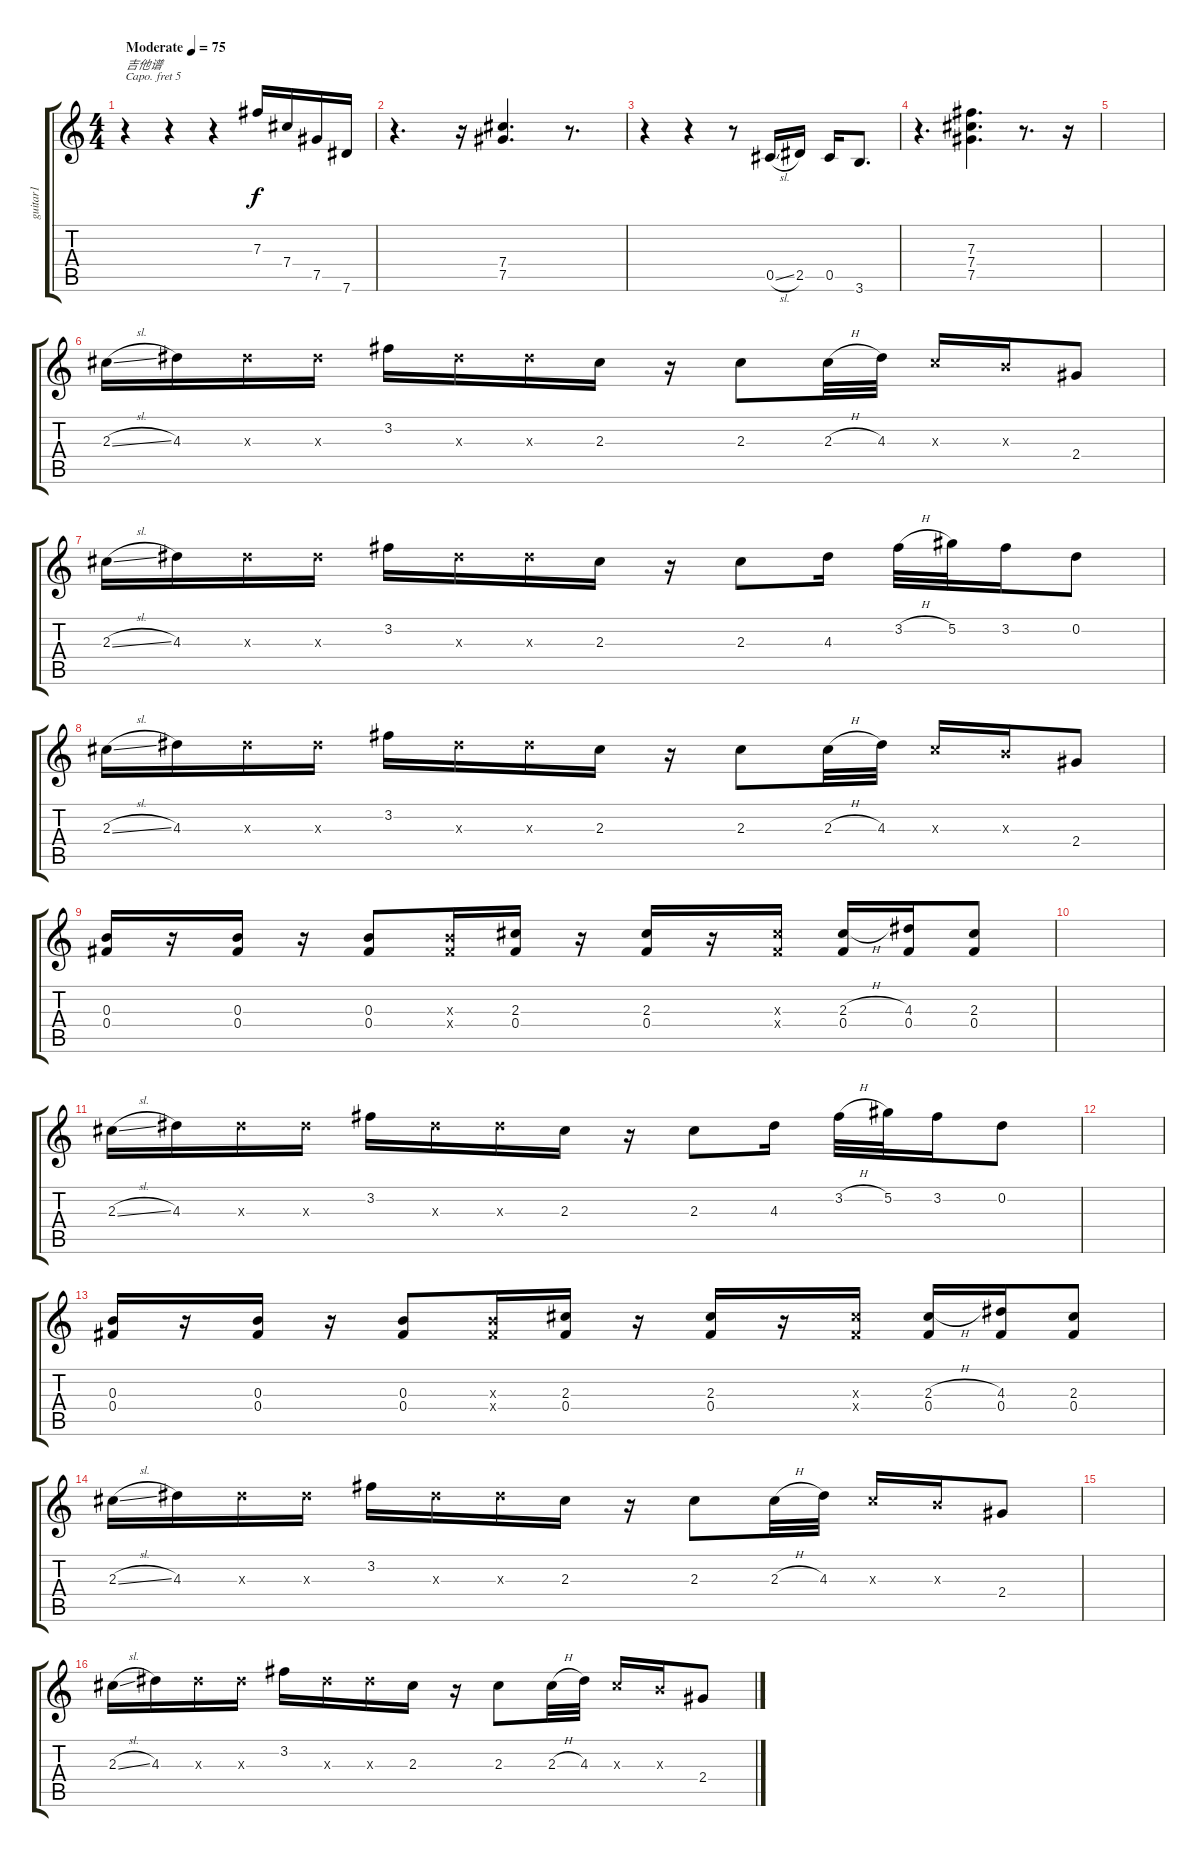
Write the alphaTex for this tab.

\track ("guitar1" "guitar1") {instrument acousticguitarsteel}
\staff {score tabs}
\capo 5
\tuning (Eb4 Bb3 Gb3 Db3 Ab2 Eb2) {hide}
\ts (4 4)
\tempo (75 "Moderate")
\clef g2
\ks c
r.4{txt "吉他谱" dy f instrument acousticguitarsteel} r.4 r.4 7.3.16 7.4.16 7.5.16 7.6.16 |
r.4{d} r.16 (7.4 7.5).4{d} r.8{d} |
r.4 r.4 r.8 0.5{sl}.16 2.5.16 0.5.16 3.6.8{d} |
r.4{d} (7.3 7.4 7.5).4{d} r.8{d} r.16 |
|
2.3{sl}.16 4.3.16 4.3{x}.16 4.3{x}.16 3.2.16 4.3{x}.16 4.3{x}.16 2.3.16 r.16 2.3.8 2.3{h}.32 4.3.32 2.3{x}.16 0.3{x}.16 2.4.8 |
2.3{sl}.16 4.3.16 4.3{x}.16 4.3{x}.16 3.2.16 4.3{x}.16 4.3{x}.16 2.3.16 r.16 2.3.8 4.3.16 3.2{h}.32 5.2.32 3.2.16 0.2.8 |
2.3{sl}.16 4.3.16 4.3{x}.16 4.3{x}.16 3.2.16 4.3{x}.16 4.3{x}.16 2.3.16 r.16 2.3.8 2.3{h}.32 4.3.32 2.3{x}.16 0.3{x}.16 2.4.8 |
(0.3 0.4).16 r.16 (0.3 0.4).16 r.16 (0.3 0.4).8 (0.3{x} 0.4{x}).16 (2.3 0.4).16 r.16 (2.3 0.4).16 r.16 (2.3{x} 0.4{x}).16 (2.3{h} 0.4).16 (4.3 0.4).16 (2.3 0.4).8 |
|
2.3{sl}.16 4.3.16 4.3{x}.16 4.3{x}.16 3.2.16 4.3{x}.16 4.3{x}.16 2.3.16 r.16 2.3.8 4.3.16 3.2{h}.32 5.2.32 3.2.16 0.2.8 |
|
(0.3 0.4).16 r.16 (0.3 0.4).16 r.16 (0.3 0.4).8 (0.3{x} 0.4{x}).16 (2.3 0.4).16 r.16 (2.3 0.4).16 r.16 (2.3{x} 0.4{x}).16 (2.3{h} 0.4).16 (4.3 0.4).16 (2.3 0.4).8 |
2.3{sl}.16 4.3.16 4.3{x}.16 4.3{x}.16 3.2.16 4.3{x}.16 4.3{x}.16 2.3.16 r.16 2.3.8 2.3{h}.32 4.3.32 2.3{x}.16 0.3{x}.16 2.4.8 |
|
2.3{sl}.16 4.3.16 4.3{x}.16 4.3{x}.16 3.2.16 4.3{x}.16 4.3{x}.16 2.3.16 r.16 2.3.8 2.3{h}.32 4.3.32 2.3{x}.16 0.3{x}.16 2.4.8
